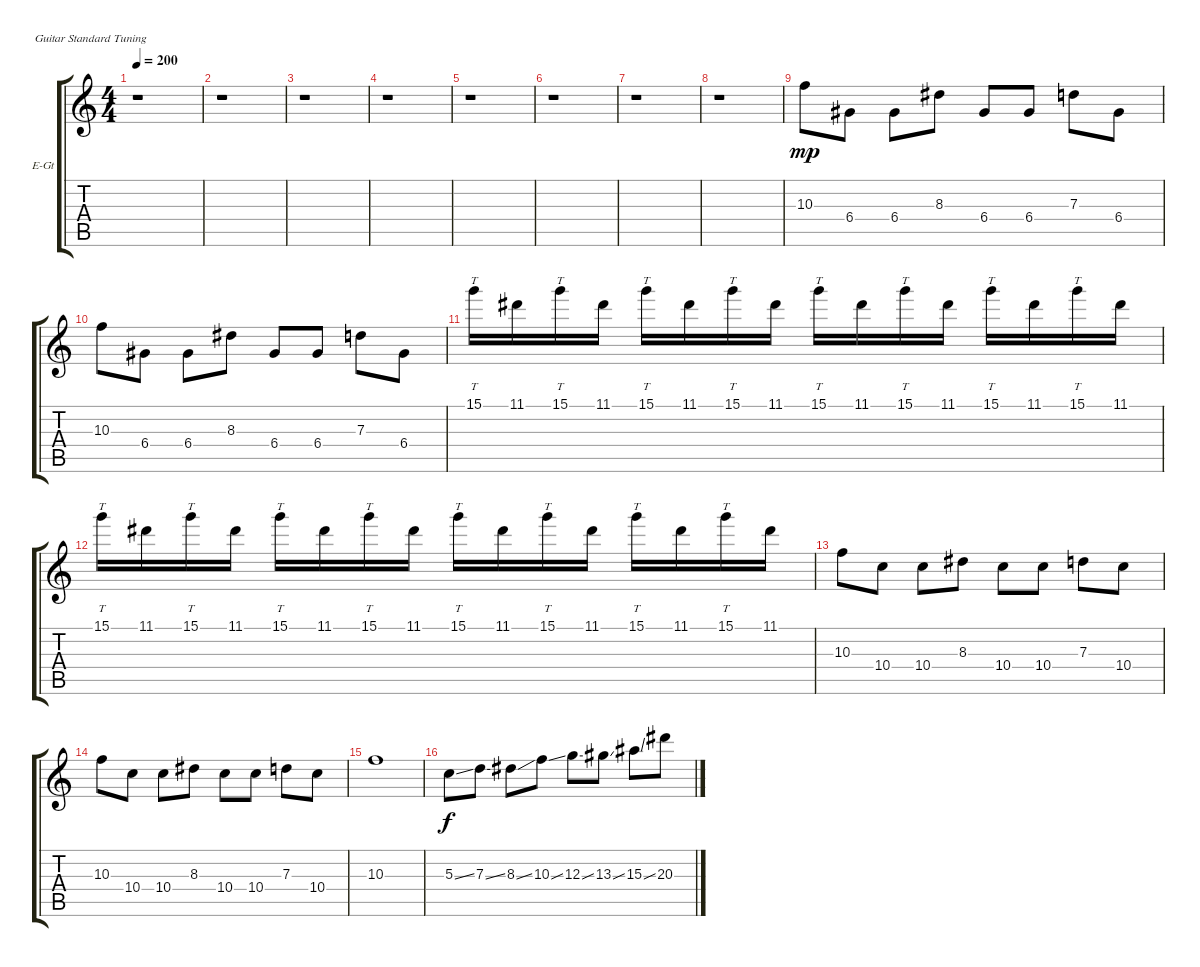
\bracketExtendMode groupsimilarinstruments
\firstSystemTrackNameOrientation horizontal
\otherSystemsTrackNameOrientation horizontal
\track ("Lead 2" "E-Gt") {instrument distortionguitar}
\staff {score tabs}
\tuning (E4 B3 G3 D3 A2 E2)
\ts (4 4)
\section ("" "")
\tempo 200
\clef g2
\ks aminor
r.1{dy f} |
r.1 |
r.1 |
r.1 |
r.1 |
r.1 |
r.1 |
r.1 |
\section ("" "")
10.3.8{dy mp} 6.4.8 6.4.8 8.3.8 6.4.8 6.4.8 7.3.8 6.4.8 |
10.3.8 6.4.8 6.4.8 8.3.8 6.4.8 6.4.8 7.3.8 6.4.8 |
15.1.16{tt} 11.1.16 15.1.16{tt} 11.1.16 15.1.16{tt} 11.1.16 15.1.16{tt} 11.1.16 15.1.16{tt} 11.1.16 15.1.16{tt} 11.1.16 15.1.16{tt} 11.1.16 15.1.16{tt} 11.1.16 |
15.1.16{tt} 11.1.16 15.1.16{tt} 11.1.16 15.1.16{tt} 11.1.16 15.1.16{tt} 11.1.16 15.1.16{tt} 11.1.16 15.1.16{tt} 11.1.16 15.1.16{tt} 11.1.16 15.1.16{tt} 11.1.16 |
10.3.8 10.4.8 10.4.8 8.3.8 10.4.8 10.4.8 7.3.8 10.4.8 |
10.3.8 10.4.8 10.4.8 8.3.8 10.4.8 10.4.8 7.3.8 10.4.8 |
10.3.1 |
5.3{ss}.8{dy f} 7.3{ss}.8 8.3{ss}.8 10.3{ss}.8 12.3{ss}.8 13.3{ss}.8 15.3{ss}.8 20.3.8
